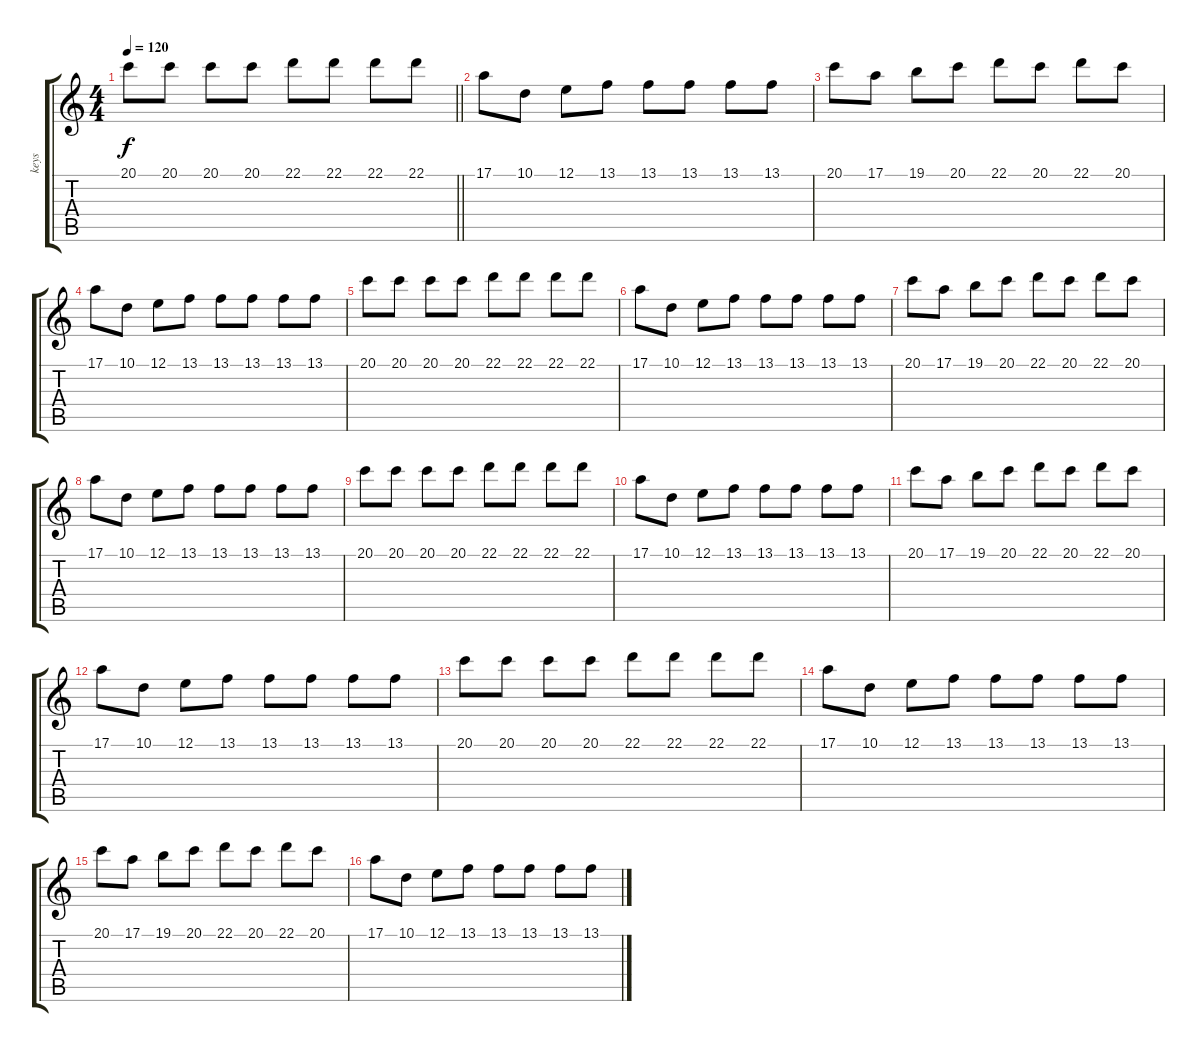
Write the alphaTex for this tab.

\track ("keys" "keys") {instrument electricgrandpiano}
\staff {score tabs}
\tuning (E4 B3 G3 D3 A2 D2) {hide}
\ts (4 4)
\tempo 120
\clef g2
\barLineRight lightlight
\ks c
20.1.8{dy f} 20.1.8 20.1.8 20.1.8 22.1.8 22.1.8 22.1.8 22.1.8 |
17.1.8 10.1.8 12.1.8 13.1.8 13.1.8 13.1.8 13.1.8 13.1.8 |
20.1.8 17.1.8 19.1.8 20.1.8 22.1.8 20.1.8 22.1.8 20.1.8 |
17.1.8 10.1.8 12.1.8 13.1.8 13.1.8 13.1.8 13.1.8 13.1.8 |
20.1.8 20.1.8 20.1.8 20.1.8 22.1.8 22.1.8 22.1.8 22.1.8 |
17.1.8 10.1.8 12.1.8 13.1.8 13.1.8 13.1.8 13.1.8 13.1.8 |
20.1.8 17.1.8 19.1.8 20.1.8 22.1.8 20.1.8 22.1.8 20.1.8 |
17.1.8 10.1.8 12.1.8 13.1.8 13.1.8 13.1.8 13.1.8 13.1.8 |
20.1.8 20.1.8 20.1.8 20.1.8 22.1.8 22.1.8 22.1.8 22.1.8 |
17.1.8 10.1.8 12.1.8 13.1.8 13.1.8 13.1.8 13.1.8 13.1.8 |
20.1.8 17.1.8 19.1.8 20.1.8 22.1.8 20.1.8 22.1.8 20.1.8 |
17.1.8 10.1.8 12.1.8 13.1.8 13.1.8 13.1.8 13.1.8 13.1.8 |
20.1.8 20.1.8 20.1.8 20.1.8 22.1.8 22.1.8 22.1.8 22.1.8 |
17.1.8 10.1.8 12.1.8 13.1.8 13.1.8 13.1.8 13.1.8 13.1.8 |
20.1.8 17.1.8 19.1.8 20.1.8 22.1.8 20.1.8 22.1.8 20.1.8 |
17.1.8 10.1.8 12.1.8 13.1.8 13.1.8 13.1.8 13.1.8 13.1.8
